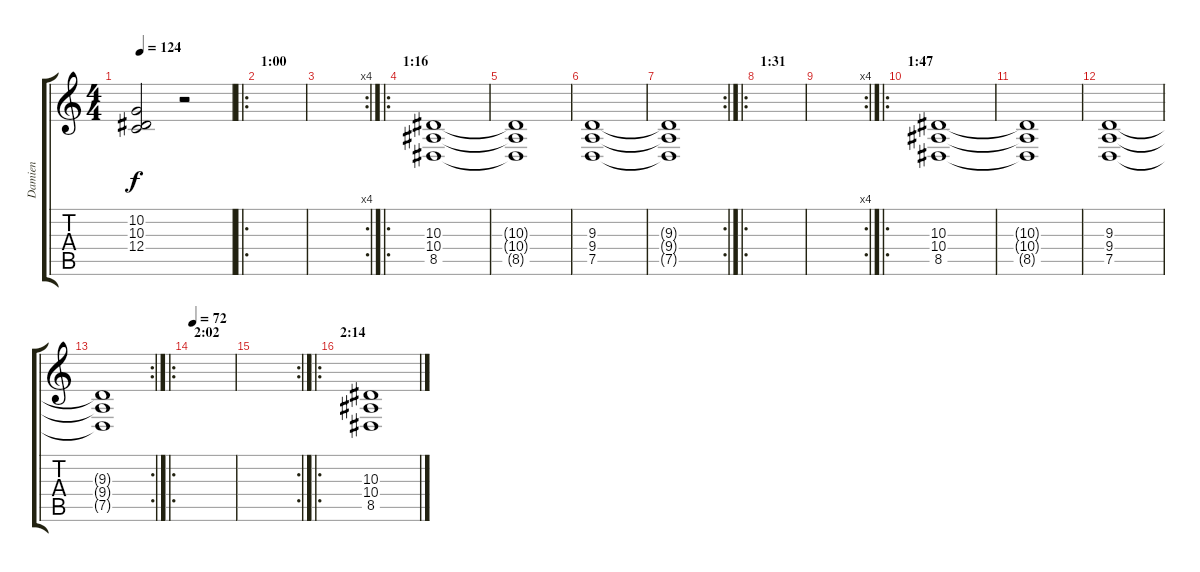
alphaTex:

\track ("Damien" "Damien") {instrument choiraahs}
\staff {score tabs}
\tuning (D4 A3 F3 C3 G2 D2) {hide}
\ts (4 4)
\tempo 124
\clef g2
\ks c
(10.2 10.3 12.4).2{dy f} r.2 |
\ro
\section ("" "1:00")
|
\rc 4
|
\ro
\section ("" "1:16")
(10.3 10.4 8.5).1 |
(10.3{t} 10.4{t} 8.5{t}).1 |
(9.3 9.4 7.5).1 |
\rc 2
(9.3{t} 9.4{t} 7.5{t}).1 |
\ro
\section ("" "1:31")
|
\rc 4
|
\ro
\section ("" "1:47")
(10.3 10.4 8.5).1 |
(10.3{t} 10.4{t} 8.5{t}).1 |
(9.3 9.4 7.5).1 |
\rc 2
(9.3{t} 9.4{t} 7.5{t}).1 |
\ro
\section ("" "2:02")
\tempo 72
|
\rc 2
|
\ro
\section ("" "2:14")
(10.3 10.4 8.5).1
